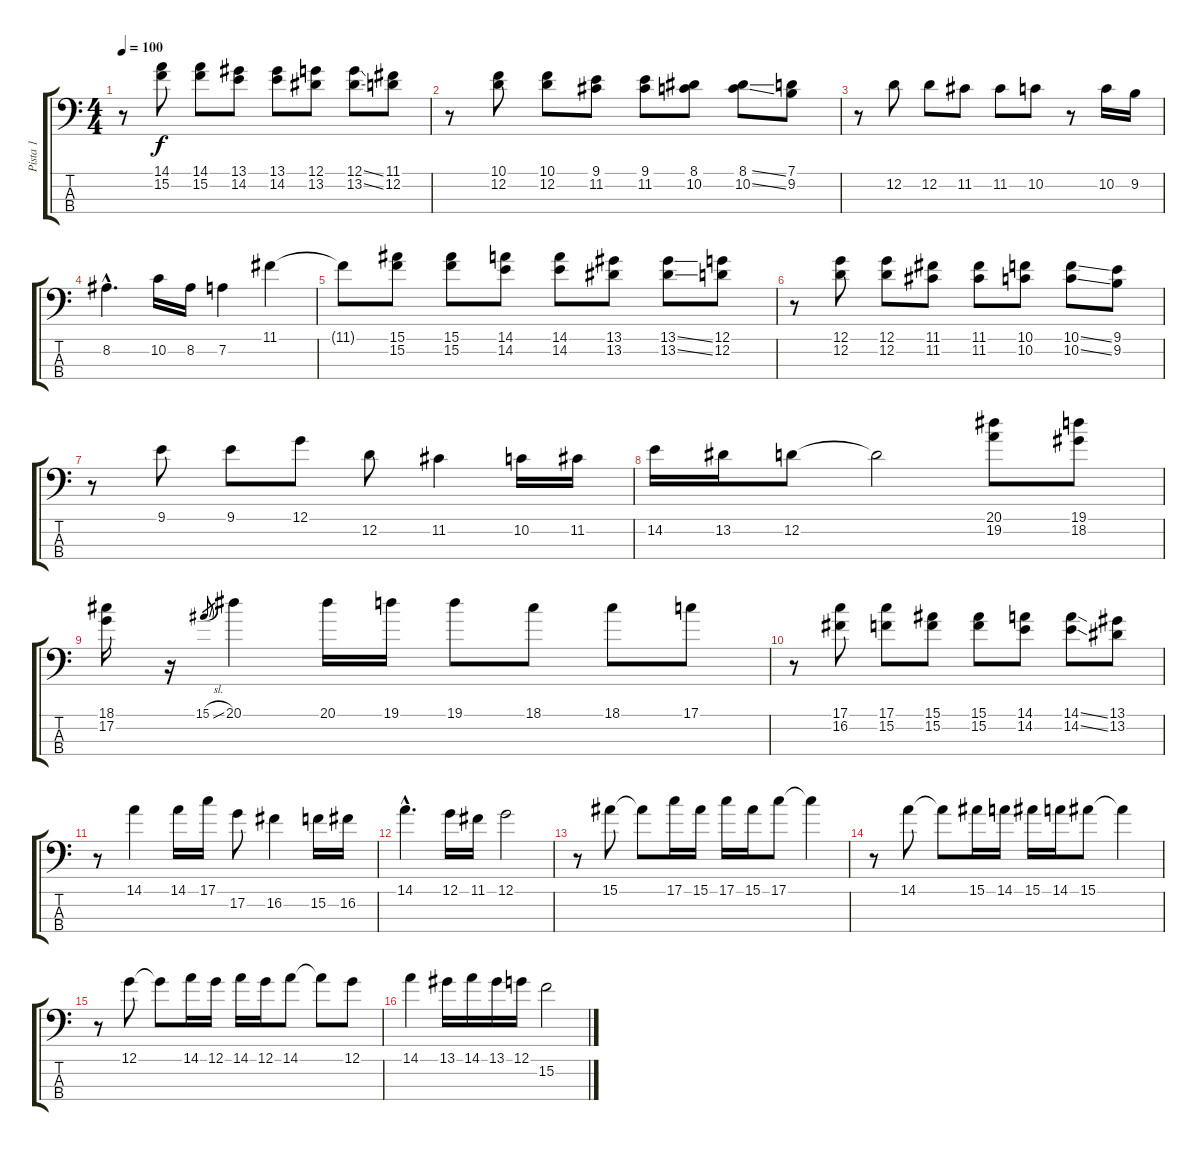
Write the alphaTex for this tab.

\track ("Pista 1" "Pista 1") {instrument electricbassfinger}
\staff {score tabs}
\tuning (G2 D2 A1 E1) {hide}
\ts (4 4)
\tempo 100
\clef f4
\ks c
r.8{dy f} (14.1 15.2).8 (14.1 15.2).8 (13.1 14.2).8 (13.1 14.2).8 (12.1 13.2).8 (12.1{ss} 13.2{ss}).8 (11.1 12.2).8 |
r.8 (10.1 12.2).8 (10.1 12.2).8 (9.1 11.2).8 (9.1 11.2).8 (8.1 10.2).8 (8.1{ss} 10.2{ss}).8 (7.1 9.2).8 |
r.8 12.2.8 12.2.8 11.2.8 11.2.8 10.2.8 r.8 10.2.16 9.2.16 |
8.2{hac}.4{d} 10.2.16 8.2.16 7.2.4 11.1.4 |
11.1{t}.8 (15.1 15.2).8 (15.1 15.2).8 (14.1 14.2).8 (14.1 14.2).8 (13.1 13.2).8 (13.1{ss} 13.2{ss}).8 (12.1 12.2).8 |
r.8 (12.1 12.2).8 (12.1 12.2).8 (11.1 11.2).8 (11.1 11.2).8 (10.1 10.2).8 (10.1{ss} 10.2{ss}).8 (9.1 9.2).8 |
r.8 9.1.8 9.1.8 12.1.8 12.2.8 11.2.4 10.2.16 11.2.16 |
14.2.16 13.2.16 12.2.8 12.2{t}.2 (20.1 19.2).8 (19.1 18.2).8 |
(18.1 17.2).16 r.16 15.1{sl}.8{gr} 20.1.4 20.1.16 19.1.16 19.1.8 18.1.8 18.1.8 17.1.8 |
r.8 (17.1 16.2).8 (17.1 15.2).8 (15.1 15.2).8 (15.1 15.2).8 (14.1 14.2).8 (14.1{ss} 14.2{ss}).8 (13.1 13.2).8 |
r.8 14.1.4 14.1.16 17.1.16 17.2.8 16.2.4 15.2.16 16.2.16 |
14.1{hac}.4{d} 12.1.16 11.1.16 12.1.2 |
r.8 15.1.8 15.1{t}.8 17.1.16 15.1.16 17.1.16 15.1.16 17.1.8 17.1{t}.4 |
r.8 14.1.8 14.1{t}.8 15.1.16 14.1.16 15.1.16 14.1.16 15.1.8 15.1{t}.4 |
r.8 12.1.8 12.1{t}.8 14.1.16 12.1.16 14.1.16 12.1.16 14.1.8 14.1{t}.8 12.1.8 |
14.1.4 13.1.16 14.1.16 13.1.16 12.1.16 15.2.2
